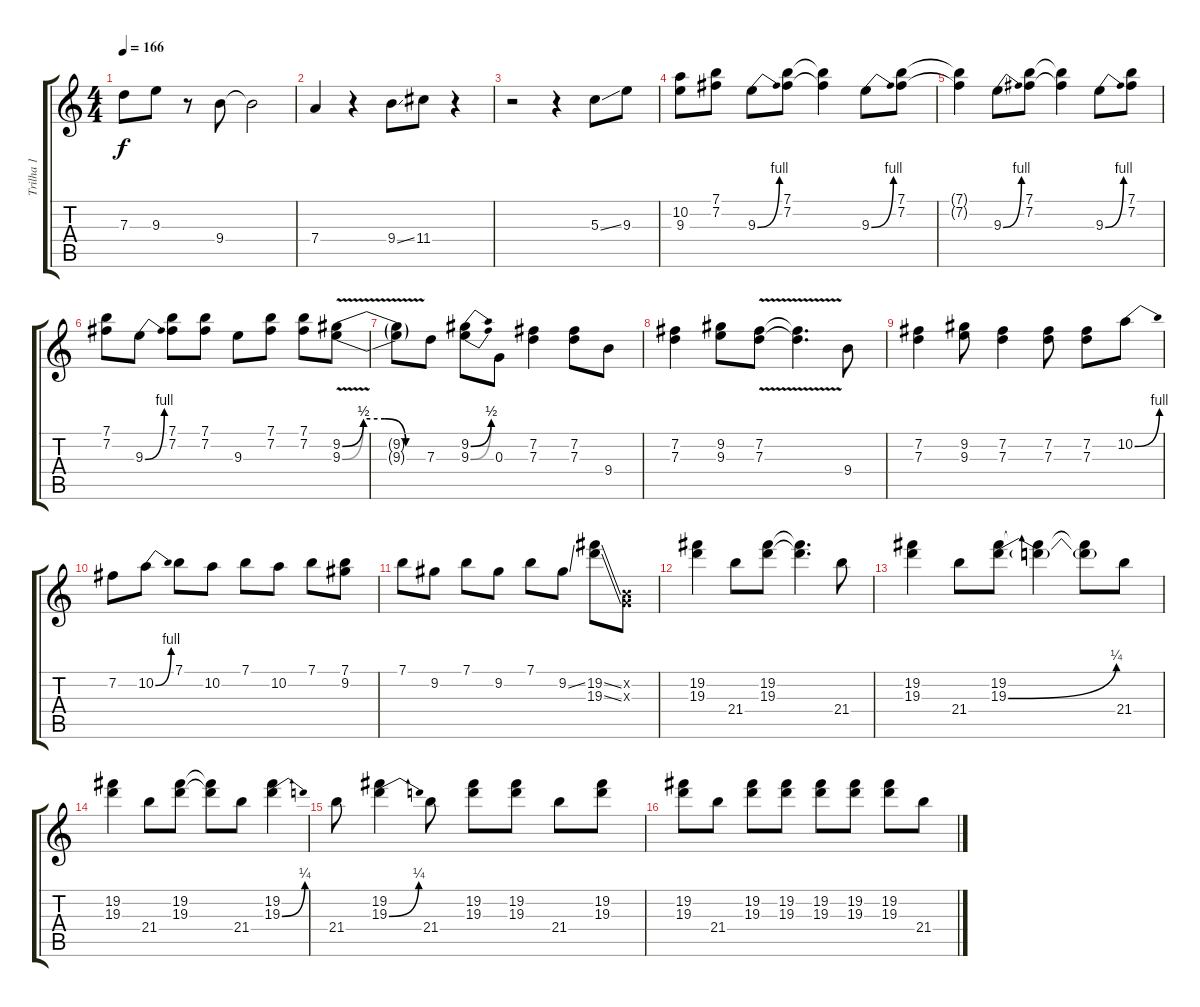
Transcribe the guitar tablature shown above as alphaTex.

\track ("Trilha 1" "Trilha 1") {instrument distortionguitar}
\staff {score tabs}
\tuning (E4 B3 G3 D3 A2 E2) {hide}
\ts (4 4)
\tempo 166
\clef g2
\ks c
7.3.8{dy f} 9.3.8 r.8 9.4.8 9.4{t}.2 |
7.4.4 r.4 9.4{ss}.8 11.4.8 r.4 |
r.2 r.4 5.3{ss}.8 9.3.8 |
(10.2 9.3).8 (7.1 7.2).8 9.3{be (bend 0 0 60 4)}.8 (7.1 7.2).8 (7.1{t} 7.2{t}).4 9.3{be (bend 0 0 60 4)}.8 (7.1 7.2).8 |
(7.1{t} 7.2{t}).4 9.3{be (bend 0 0 60 4)}.8 (7.1 7.2).8 (7.1{t} 7.2{t}).4 9.3{be (bend 0 0 60 4)}.8 (7.1 7.2).8 |
(7.1 7.2).8 9.3{be (bend 0 0 60 4)}.8 (7.1 7.2).8 (7.1 7.2).8 9.3.8 (7.1 7.2).8 (7.1 7.2).8 (9.2{be (custom 0 0 15 2 30 2 45 0 60 0) v} 9.3{be (custom 0 0 15 2 30 2 45 0 60 0) v}).8 |
(9.2{t} 9.3{t}).8 7.3.8 (9.2{be (bend 0 0 60 2)} 9.3{be (bend 0 0 60 2)}).8 0.3.8 (7.2 7.3).4 (7.2 7.3).8 9.4.8 |
(7.2 7.3).4 (9.2 9.3).8 (7.2{v} 7.3{v}).8 (7.2{t} 7.3{t}).4{d} 9.4.8 |
(7.2 7.3).4 (9.2 9.3).8 (7.2 7.3).4 (7.2 7.3).8 (7.2 7.3).8 10.2{be (bend 0 0 60 4)}.8 |
7.2.8 10.2{be (bend 0 0 60 4)}.8 7.1.8 10.2.8 7.1.8 10.2.8 7.1.8 (7.1 9.2).8 |
7.1.8 9.2.8 7.1.8 9.2.8 7.1.8 9.2{ss}.8 (19.2{ss} 19.3{ss}).8 (0.2{x} 0.3{x}).8 |
(19.2 19.3).4 21.4.8 (19.2 19.3).8 (19.2{t} 19.3{t}).4{d} 21.4.8 |
(19.2 19.3).4 21.4.8 (19.2 19.3{be (bend 0 0 60 1)}).8 (19.2{t} 19.3{t}).4 (19.2{t} 19.3{t}).8 21.4.8 |
(19.2 19.3).4 21.4.8 (19.2 19.3).8 (19.2{t} 19.3{t}).8 21.4.8 (19.2 19.3{be (bend 0 0 60 1)}).4 |
21.4.8 (19.2 19.3{be (bend 0 0 60 1)}).4 21.4.8 (19.2 19.3).8 (19.2 19.3).8 21.4.8 (19.2 19.3).8 |
(19.2 19.3).8 21.4.8 (19.2 19.3).8 (19.2 19.3).8 (19.2 19.3).8 (19.2 19.3).8 (19.2 19.3).8 21.4.8
